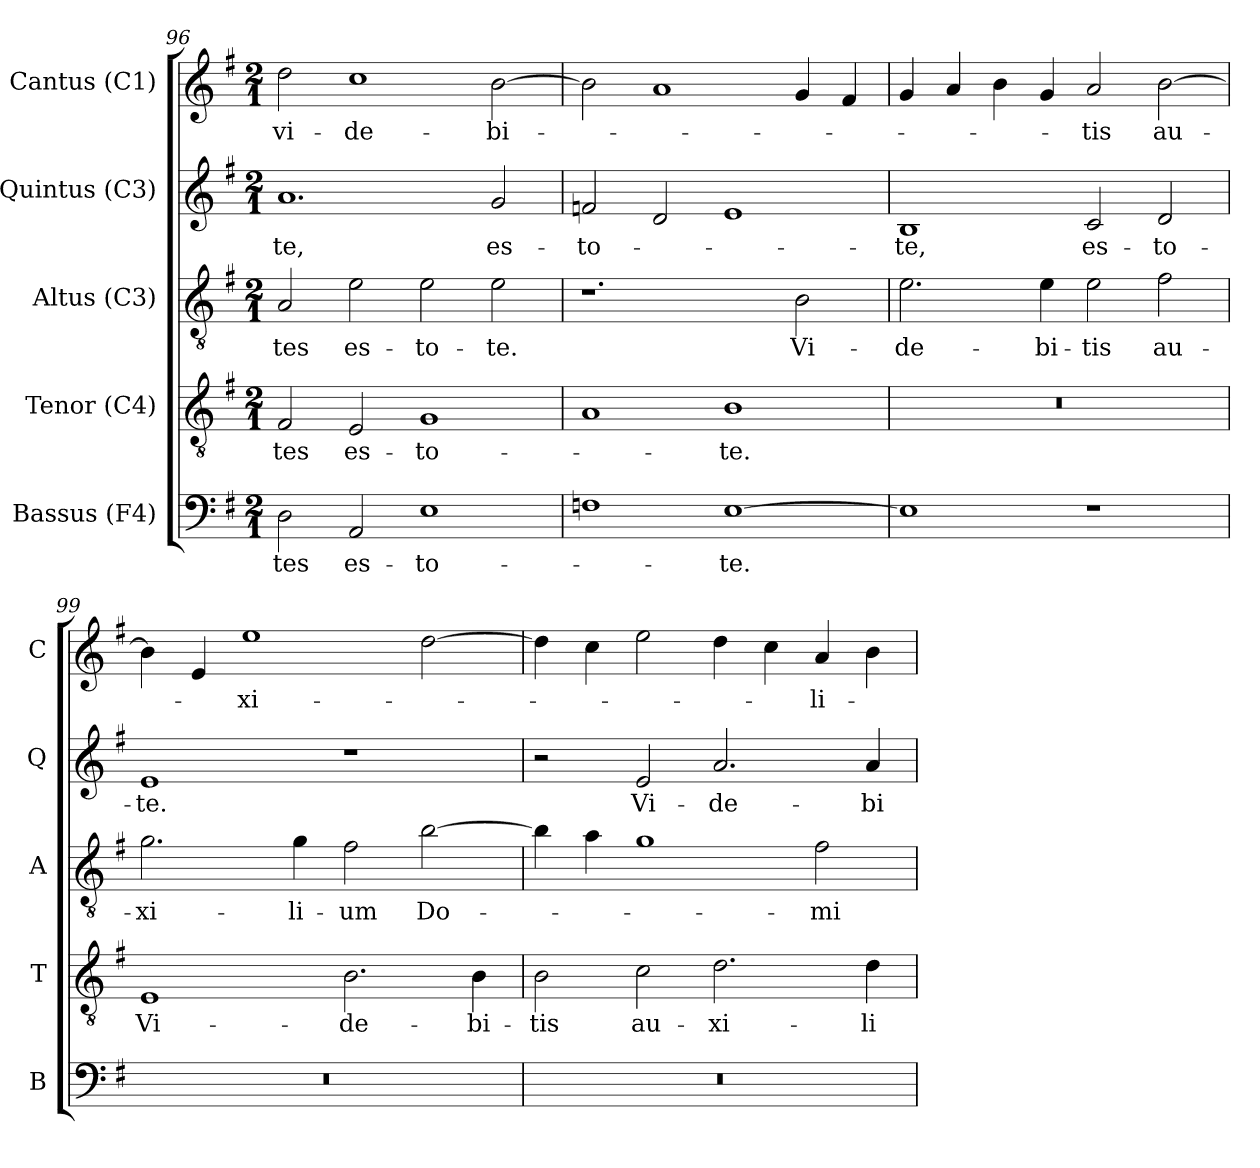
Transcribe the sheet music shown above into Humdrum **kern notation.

**kern	**text	**kern	**text	**kern	**text	**kern	**text	**kern	**text
*part5	*part5	*part4	*part4	*part3	*part3	*part2	*part2	*part1	*part1
*staff5	*staff5	*staff4	*staff4	*staff3	*staff3	*staff2	*staff2	*staff1	*staff1
*I"Bassus (F4)	*	*I"Tenor (C4)	*	*I"Altus (C3)	*	*I"Quintus (C3)	*	*I"Cantus (C1)	*
*I'B	*	*I'T	*	*I'A	*	*I'Q	*	*I'C	*
*clefF4	*	*clefGv2	*	*clefGv2	*	*clefG2	*	*clefG2	*
*k[f#]	*	*k[f#]	*	*k[f#]	*	*k[f#]	*	*k[f#]	*
*G:	*	*G:	*	*G:	*	*G:	*	*G:	*
*M2/1	*	*M2/1	*	*M2/1	*	*M2/1	*	*M2/1	*
=96	=96	=96	=96	=96	=96	=96	=96	=96	=96
!	!LO:LY:b:color=#000000	!	!	!	!	!	!	!	!
!	!	!	!LO:LY:b:color=#000000	!	!	!	!	!	!
!	!	!	!	!	!LO:LY:b:color=#000000	!	!	!	!
!	!	!	!	!	!	!	!LO:LY:b:color=#000000	!	!
!	!	!	!	!	!	!	!	!	!LO:LY:b:color=#000000
2Di\	-tes	2F#i/	-tes	2Ai/	-tes	1.ai	-te,	2ddi\	vi-
!	!LO:LY:b:color=#000000	!	!	!	!	!	!	!	!
!	!	!	!LO:LY:b:color=#000000	!	!	!	!	!	!
!	!	!	!	!	!LO:LY:b:color=#000000	!	!	!	!
!	!	!	!	!	!	!	!	!	!LO:LY:b:color=#000000
2AAi/	es-	2Ei/	es-	2ei\	es-	.	.	1cci	-de-
!	!LO:LY:b:color=#000000	!	!	!	!	!	!	!	!
!	!	!	!LO:LY:b:color=#000000	!	!	!	!	!	!
!	!	!	!	!	!LO:LY:b:color=#000000	!	!	!	!
1Ei	-to-	1Gi	-to-	2ei\	-to-	.	.	.	.
!	!	!	!	!	!LO:LY:b:color=#000000	!	!	!	!
!	!	!	!	!	!	!	!LO:LY:b:color=#000000	!	!
!	!	!	!	!	!	!	!	!	!LO:LY:b:color=#000000
.	.	.	.	2ei\	-te.	2gi/	es-	[2bi\	-bi-
=97	=97	=97	=97	=97	=97	=97	=97	=97	=97
!	!	!	!	!	!	!	!LO:LY:b:color=#000000	!	!
1Fni	.	1Ai	.	1.r	.	2fni/	-to-	2bi\]	.
.	.	.	.	.	.	2di/	.	1ai	.
!	!LO:LY:b:color=#000000	!	!	!	!	!	!	!	!
!	!	!	!LO:LY:b:color=#000000	!	!	!	!	!	!
[1Ei	-te.	1Bi	-te.	.	.	1ei	.	.	.
!	!	!	!	!	!LO:LY:b:color=#000000	!	!	!	!
.	.	.	.	2Bi\	Vi-	.	.	4gi/	.
.	.	.	.	.	.	.	.	4f#i/	.
=98	=98	=98	=98	=98	=98	=98	=98	=98	=98
!	!	!LO:N:vis=1	!	!	!	!	!	!	!
!	!	!	!	!	!LO:LY:b:color=#000000	!	!	!	!
!	!	!	!	!	!	!	!LO:LY:b:color=#000000	!	!
1Ei]	.	0r	.	2.ei\	-de-	1Bi	-te,	4gi/	.
.	.	.	.	.	.	.	.	4ai/	.
.	.	.	.	.	.	.	.	4bi\	.
!	!	!	!	!	!LO:LY:b:color=#000000	!	!	!	!
.	.	.	.	4ei\	-bi-	.	.	4gi/	.
!	!	!	!	!	!LO:LY:b:color=#000000	!	!	!	!
!	!	!	!	!	!	!	!LO:LY:b:color=#000000	!	!
!	!	!	!	!	!	!	!	!	!LO:LY:b:color=#000000
1r	.	.	.	2ei\	-tis	2ci/	es-	2ai/	-tis
!	!	!	!	!	!LO:LY:b:color=#000000	!	!	!	!
!	!	!	!	!	!	!	!LO:LY:b:color=#000000	!	!
!	!	!	!	!	!	!	!	!	!LO:LY:b:color=#000000
.	.	.	.	2f#i\	au-	2di/	-to-	[2bi\	au-
=99	=99	=99	=99	=99	=99	=99	=99	=99	=99
!LO:N:vis=1	!	!	!	!	!	!	!	!	!
!	!	!	!LO:LY:b:color=#000000	!	!	!	!	!	!
!	!	!	!	!	!LO:LY:b:color=#000000	!	!	!	!
!	!	!	!	!	!	!	!LO:LY:b:color=#000000	!	!
0r	.	1Ei	Vi-	2.gi\	-xi-	1ei	-te.	4bi\]	.
.	.	.	.	.	.	.	.	4ei/	.
!	!	!	!	!	!	!	!	!	!LO:LY:b:color=#000000
.	.	.	.	.	.	.	.	1eei	-xi-
!	!	!	!	!	!LO:LY:b:color=#000000	!	!	!	!
.	.	.	.	4gi\	-li-	.	.	.	.
!	!	!	!LO:LY:b:color=#000000	!	!	!	!	!	!
!	!	!	!	!	!LO:LY:b:color=#000000	!	!	!	!
.	.	2.Bi\	-de-	2f#i\	-um	1r	.	.	.
!	!	!	!	!	!LO:LY:b:color=#000000	!	!	!	!
.	.	.	.	[2bi\	Do-	.	.	[2ddi\	.
!	!	!	!LO:LY:b:color=#000000	!	!	!	!	!	!
.	.	4Bi\	-bi-	.	.	.	.	.	.
!!LO:LB:g=z
=100	=100	=100	=100	=100	=100	=100	=100	=100	=100
!LO:N:vis=1	!	!	!	!	!	!	!	!	!
!	!	!	!LO:LY:b:color=#000000	!	!	!	!	!	!
0r	.	2Bi\	-tis	4bi\]	.	2r	.	4ddi\]	.
.	.	.	.	4ai\	.	.	.	4cci\	.
!	!	!	!LO:LY:b:color=#000000	!	!	!	!	!	!
!	!	!	!	!	!	!	!LO:LY:b:color=#000000	!	!
.	.	2ci\	au-	1gi	.	2ei/	Vi-	2eei\	.
!	!	!	!LO:LY:b:color=#000000	!	!	!	!	!	!
!	!	!	!	!	!	!	!LO:LY:b:color=#000000	!	!
.	.	2.di\	-xi-	.	.	2.ai/	-de-	4ddi\	.
.	.	.	.	.	.	.	.	4cci\	.
!	!	!	!	!	!LO:LY:b:color=#000000	!	!	!	!
!	!	!	!	!	!	!	!	!	!LO:LY:b:color=#000000
.	.	.	.	2f#i\	-mi-	.	.	4ai/	-li-
!	!	!	!LO:LY:b:color=#000000	!	!	!	!	!	!
!	!	!	!	!	!	!	!LO:LY:b:color=#000000	!	!
.	.	4di\	-li-	.	.	4ai/	-bi-	4bi\	.
=	=	=	=	=	=	=	=	=	=
*-	*-	*-	*-	*-	*-	*-	*-	*-	*-
